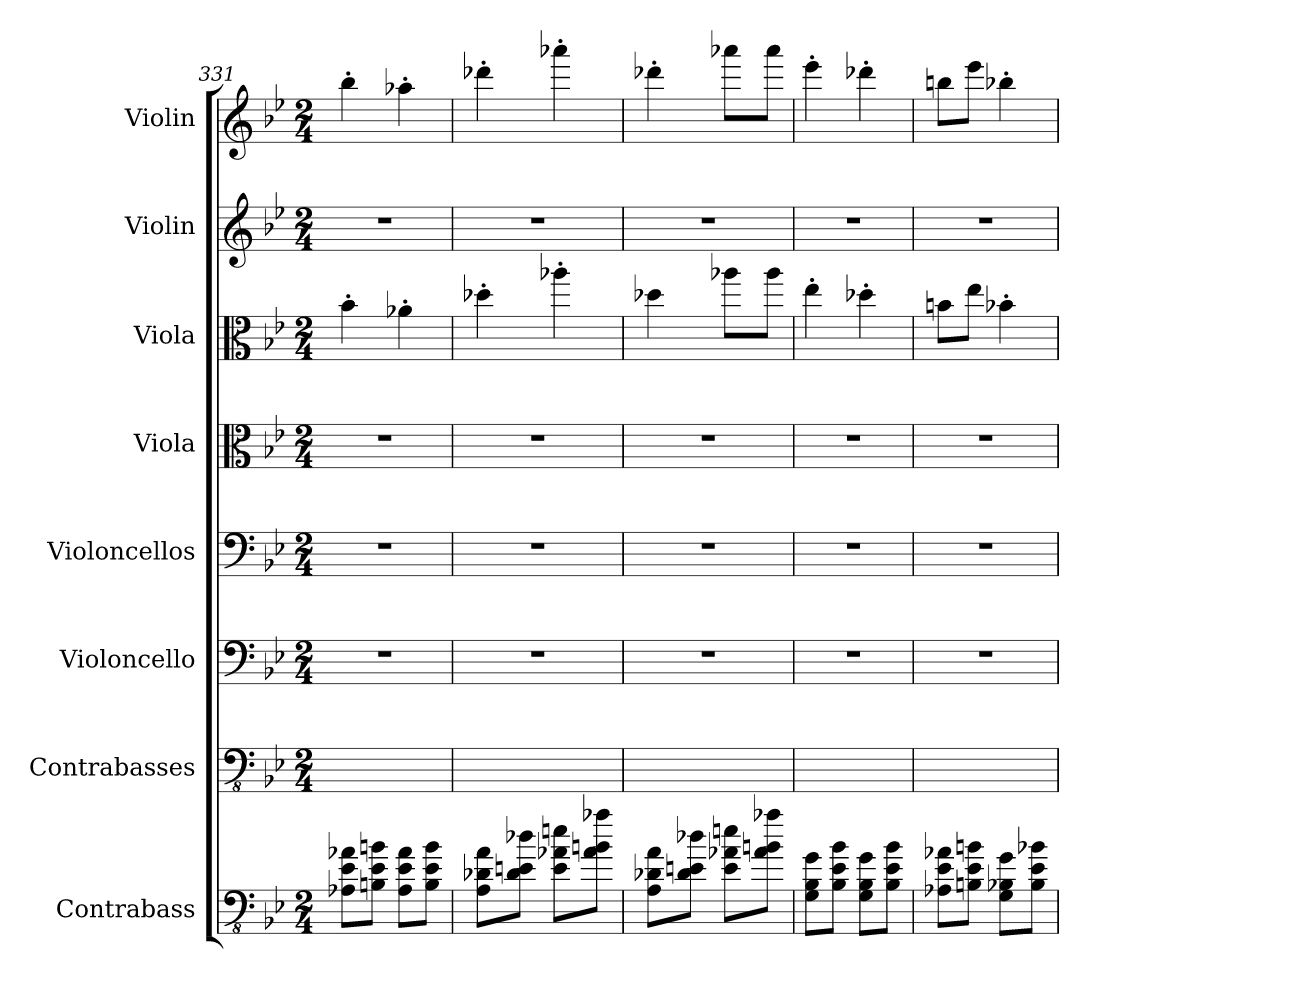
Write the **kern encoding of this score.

**kern	**kern	**kern	**kern	**kern	**kern	**kern	**kern
*part8	*part7	*part6	*part5	*part4	*part3	*part2	*part1
*staff8	*staff7	*staff6	*staff5	*staff4	*staff3	*staff2	*staff1
*I"Contrabass	*I"Contrabasses	*I"Violoncello	*I"Violoncellos	*I"Viola	*I"Viola	*I"Violin	*I"Violin
*I'Cb.	*I'Cbs.	*I'Vc.	*I'Vcs.	*I'Vla.	*I'Vla.	*I'Vln.	*I'Vln.
*clefFv4	*clefFv4	*clefF4	*clefF4	*clefC3	*clefC3	*clefG2	*clefG2
*ITrd7c12	*	*	*	*	*	*	*
*k[b-e-]	*k[b-e-]	*k[b-e-]	*k[b-e-]	*k[b-e-]	*k[b-e-]	*k[b-e-]	*k[b-e-]
*M2/4	*M2/4	*M2/4	*M2/4	*M2/4	*M2/4	*M2/4	*M2/4
=331	=331	=331	=331	=331	=331	=331	=331
8AAA-X\ 8EE-\ 8AA-X\L	2ryy	2r	2r	2r	4b-'\	2r	4bb-'\
8BBBn\ 8EE-\ 8BBn\J	.	.	.	.	.	.	.
8AAA-\ 8EE-\ 8AA-\L	.	.	.	.	4a-X'\	.	4aa-X'\
8BBB\ 8EE-\ 8BB\J	.	.	.	.	.	.	.
=332	=332	=332	=332	=332	=332	=332	=332
8AAA\ 8DD-X\ 8AA\L	2ryy	2r	2r	2r	4dd-X'\	2r	4ddd-X'\
8DD-\ 8EEn\ 8D-X\J	.	.	.	.	.	.	.
8EE\ 8AA-X\ 8En\L	.	.	.	.	4aa-X'\	.	4aaa-X'\
8AA-\ 8BBn\ 8A-X\J	.	.	.	.	.	.	.
=333	=333	=333	=333	=333	=333	=333	=333
8AAA\ 8DD-X\ 8AA\L	2ryy	2r	2r	2r	4dd-X\	2r	4ddd-X'\
8DD-\ 8EEn\ 8D-X\J	.	.	.	.	.	.	.
8EE\ 8AA-X\ 8En\L	.	.	.	.	8aa-X\L	.	8aaa-X\L
8AA-\ 8BBn\ 8A-X\J	.	.	.	.	8aa-\J	.	8aaa-\J
!!LO:PB:g=z
=334	=334	=334	=334	=334	=334	=334	=334
8GGG\ 8BBB-\ 8GG\L	2ryy	2r	2r	2r	4ee-'\	2r	4eee-'\
8BBB-\ 8EE-\ 8BB-\J	.	.	.	.	.	.	.
8GGG\ 8BBB-\ 8GG\L	.	.	.	.	4dd-X'\	.	4ddd-X'\
8BBB-\ 8EE-\ 8BB-\J	.	.	.	.	.	.	.
=335	=335	=335	=335	=335	=335	=335	=335
8AAA-X\ 8EE-\ 8AA-X\L	2ryy	2r	2r	2r	8bn\L	2r	8bbn\L
8BBBn\ 8EE-\ 8BBn\J	.	.	.	.	8ee-\J	.	8eee-\J
8GGG\ 8BBB-X\ 8GG\L	.	.	.	.	4b-X'\	.	4bb-X'\
8BBB-\ 8EE-\ 8BB-X\J	.	.	.	.	.	.	.
=	=	=	=	=	=	=	=
*-	*-	*-	*-	*-	*-	*-	*-
